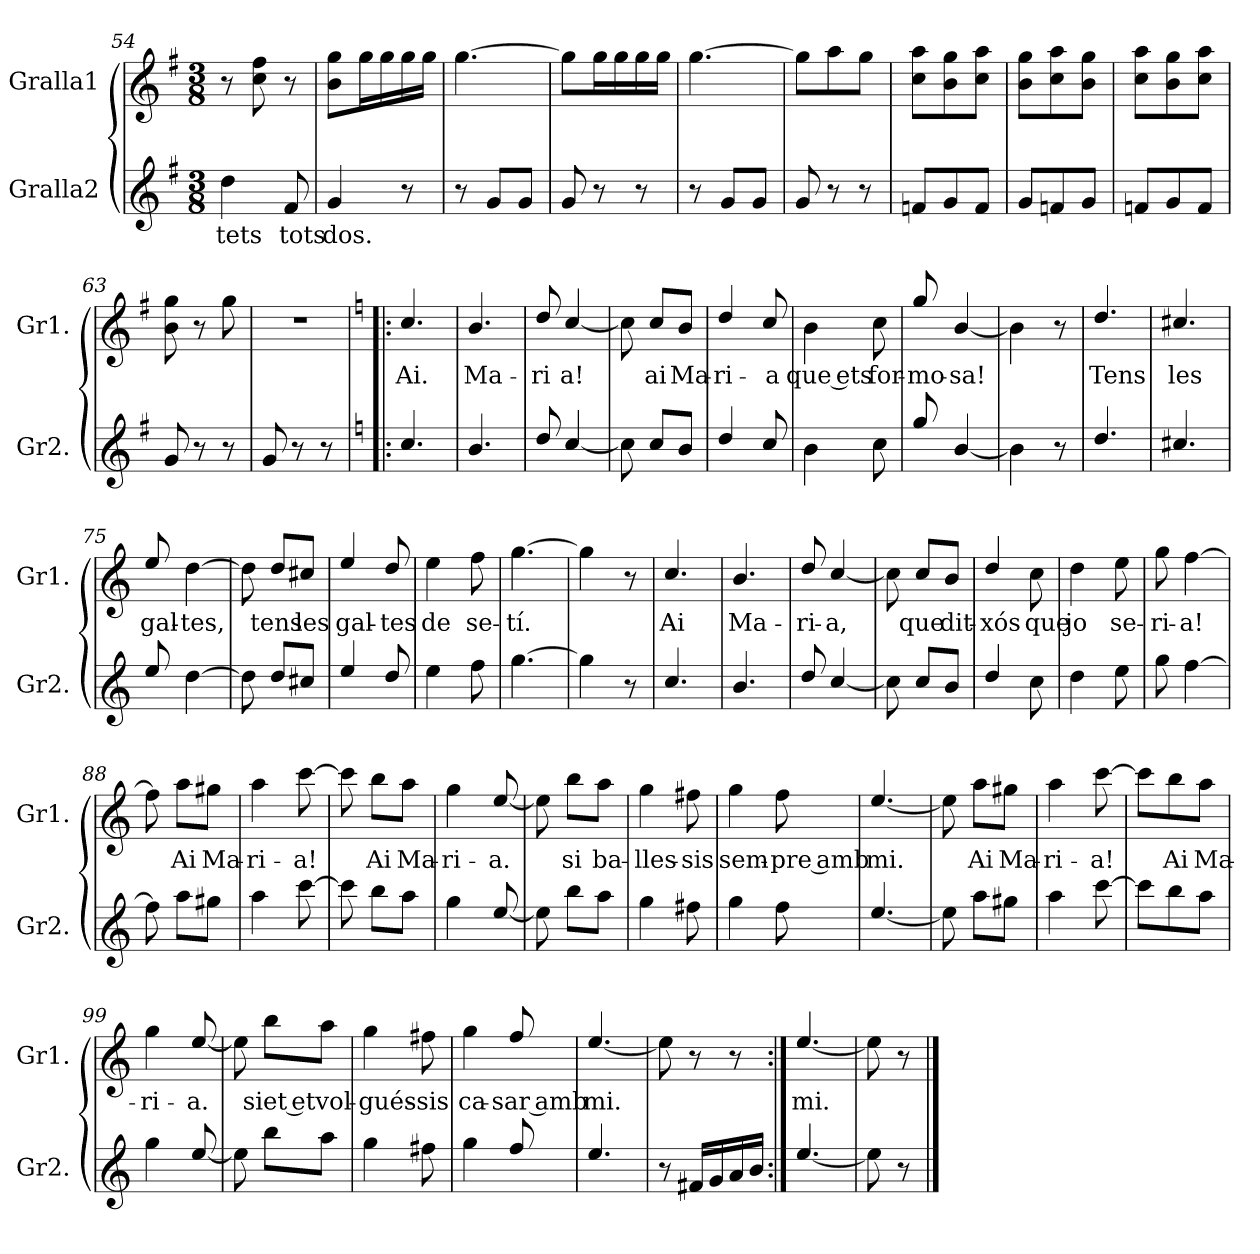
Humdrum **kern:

**kern	**text	**kern	**text
*part2	*part2	*part1	*part1
*staff2	*staff2	*staff1	*staff1
*I"Gralla2	*	*I"Gralla1	*
*I'Gr2.	*	*I'Gr1.	*
*clefG2	*	*clefG2	*
*k[f#]	*	*k[f#]	*
*M3/8	*	*M3/8	*
=54	=54	=54	=54
!	!LO:LY:b	!	!
4dd\	-tets	8r	.
.	.	8cc\ 8ff#\	.
!	!LO:LY:b	!	!
8f#/	tots	8r	.
=55	=55	=55	=55
!	!LO:LY:b	!	!
4g/	dos.	8b\ 8gg\L	.
.	.	16gg\L	.
.	.	16gg\	.
8r	.	16gg\	.
.	.	16gg\JJ	.
!!LO:PB:g=z
=56	=56	=56	=56
8r	.	[4.gg\	.
8g/L	.	.	.
8g/J	.	.	.
=57	=57	=57	=57
8g/	.	8gg\L]	.
8r	.	16gg\L	.
.	.	16gg\	.
8r	.	16gg\	.
.	.	16gg\JJ	.
=58	=58	=58	=58
8r	.	[4.gg\	.
8g/L	.	.	.
8g/J	.	.	.
=59	=59	=59	=59
8g/	.	8gg\L]	.
8r	.	8aa\	.
8r	.	8gg\J	.
=60	=60	=60	=60
8fn/L	.	8cc\ 8aa\L	.
8g/	.	8b\ 8gg\	.
8f/J	.	8cc\ 8aa\J	.
=61	=61	=61	=61
8g/L	.	8b\ 8gg\L	.
8fn/	.	8cc\ 8aa\	.
8g/J	.	8b\ 8gg\J	.
=62	=62	=62	=62
8fn/L	.	8cc\ 8aa\L	.
8g/	.	8b\ 8gg\	.
8f/J	.	8cc\ 8aa\J	.
=63	=63	=63	=63
8g/	.	8b\ 8gg\	.
8r	.	8r	.
8r	.	8gg\	.
=64	=64	=64	=64
8g/	.	4.r	.
8r	.	.	.
8r	.	.	.
=65!|:	=65!|:	=65!|:	=65!|:
*k[]	*	*k[]	*
!	!	!	!LO:LY:b
4.cc/	.	4.cc/	Ai.
!!LO:LB:g=z
=66	=66	=66	=66
!	!	!	!LO:LY:b
4.b/	.	4.b/	Ma-
=67	=67	=67	=67
!	!	!	!LO:LY:b
8dd/	.	8dd/	-ri
!	!	!	!LO:LY:b
[4cc/	.	[4cc/	a!
=68	=68	=68	=68
8cc\]	.	8cc\]	.
!	!	!	!LO:LY:b
8cc/L	.	8cc/L	ai
!	!	!	!LO:LY:b
8b/J	.	8b/J	Ma-
=69	=69	=69	=69
!	!	!	!LO:LY:b
4dd/	.	4dd/	-ri-
!	!	!	!LO:LY:b
8cc/	.	8cc/	-a
=70	=70	=70	=70
!	!	!	!LO:LY:b
4b\	.	4b\	que ets
!	!	!	!LO:LY:b
8cc\	.	8cc\	for-
=71	=71	=71	=71
!	!	!	!LO:LY:b
8gg/	.	8gg/	-mo-
!	!	!	!LO:LY:b
[4b/	.	[4b/	-sa!
=72	=72	=72	=72
4b\]	.	4b\]	.
8r	.	8r	.
=73	=73	=73	=73
!	!	!	!LO:LY:b
4.dd/	.	4.dd/	Tens
=74	=74	=74	=74
!	!	!	!LO:LY:b
4.cc#X/	.	4.cc#X/	les
=75	=75	=75	=75
!	!	!	!LO:LY:b
8ee/	.	8ee/	gal-
!	!	!	!LO:LY:b
[4dd\	.	[4dd\	-tes,
=76	=76	=76	=76
8dd\]	.	8dd\]	.
!	!	!	!LO:LY:b
8dd/L	.	8dd/L	tens
!	!	!	!LO:LY:b
8cc#X/J	.	8cc#X/J	les
!!LO:LB:g=z
=77	=77	=77	=77
!	!	!	!LO:LY:b
4ee/	.	4ee/	gal-
!	!	!	!LO:LY:b
8dd/	.	8dd/	-tes
=78	=78	=78	=78
!	!	!	!LO:LY:b
4ee\	.	4ee\	de
!	!	!	!LO:LY:b
8ff\	.	8ff\	se-
=79	=79	=79	=79
!	!	!	!LO:LY:b
[4.gg\	.	[4.gg\	-tí.
=80	=80	=80	=80
4gg\]	.	4gg\]	.
8r	.	8r	.
=81	=81	=81	=81
!	!	!	!LO:LY:b
4.cc/	.	4.cc/	Ai
=82	=82	=82	=82
!	!	!	!LO:LY:b
4.b/	.	4.b/	Ma-
=83	=83	=83	=83
!	!	!	!LO:LY:b
8dd/	.	8dd/	-ri-
!	!	!	!LO:LY:b
[4cc/	.	[4cc/	-a,
=84	=84	=84	=84
8cc\]	.	8cc\]	.
!	!	!	!LO:LY:b
8cc/L	.	8cc/L	que
!	!	!	!LO:LY:b
8b/J	.	8b/J	dit-
=85	=85	=85	=85
!	!	!	!LO:LY:b
4dd/	.	4dd/	-xós
!	!	!	!LO:LY:b
8cc\	.	8cc\	que
=86	=86	=86	=86
!	!	!	!LO:LY:b
4dd\	.	4dd\	jo
!	!	!	!LO:LY:b
8ee\	.	8ee\	se-
=87	=87	=87	=87
!	!	!	!LO:LY:b
8gg\	.	8gg\	-ri-
!	!	!	!LO:LY:b
[4ff\	.	[4ff\	-a!
=88	=88	=88	=88
8ff\]	.	8ff\]	.
!	!	!	!LO:LY:b
8aa\L	.	8aa\L	Ai
!	!	!	!LO:LY:b
8gg#X\J	.	8gg#X\J	Ma-
!!LO:LB:g=z
=89	=89	=89	=89
!	!	!	!LO:LY:b
4aa\	.	4aa\	-ri-
!	!	!	!LO:LY:b
[8ccc\	.	[8ccc\	-a!
=90	=90	=90	=90
8ccc\]	.	8ccc\]	.
!	!	!	!LO:LY:b
8bb\L	.	8bb\L	Ai
!	!	!	!LO:LY:b
8aa\J	.	8aa\J	Ma-
=91	=91	=91	=91
!	!	!	!LO:LY:b
4gg\	.	4gg\	-ri-
!	!	!	!LO:LY:b
[8ee/	.	[8ee/	-a.
=92	=92	=92	=92
8ee\]	.	8ee\]	.
!	!	!	!LO:LY:b
8bb\L	.	8bb\L	si
!	!	!	!LO:LY:b
8aa\J	.	8aa\J	ba-
=93	=93	=93	=93
!	!	!	!LO:LY:b
4gg\	.	4gg\	-lles-
!	!	!	!LO:LY:b
8ff#X\	.	8ff#X\	-sis
=94	=94	=94	=94
!	!	!	!LO:LY:b
4gg\	.	4gg\	sem-
!	!	!	!LO:LY:b
8ff\	.	8ff\	pre amb
=95	=95	=95	=95
!	!	!	!LO:LY:b
[4.ee/	.	[4.ee/	mi.
=96	=96	=96	=96
8ee\]	.	8ee\]	.
!	!	!	!LO:LY:b
8aa\L	.	8aa\L	Ai
!	!	!	!LO:LY:b
8gg#X\J	.	8gg#X\J	Ma-
=97	=97	=97	=97
!	!	!	!LO:LY:b
4aa\	.	4aa\	-ri-
!	!	!	!LO:LY:b
[8ccc\	.	[8ccc\	-a!
=98	=98	=98	=98
8ccc\L]	.	8ccc\L]	.
!	!	!	!LO:LY:b
8bb\	.	8bb\	Ai
!	!	!	!LO:LY:b
8aa\J	.	8aa\J	Ma-
!!LO:LB:g=z
=99	=99	=99	=99
!	!	!	!LO:LY:b
4gg\	.	4gg\	-ri-
!	!	!	!LO:LY:b
[8ee/	.	[8ee/	-a.
=100	=100	=100	=100
8ee\]	.	8ee\]	.
!	!	!	!LO:LY:b
8bb\L	.	8bb\L	siet et
!	!	!	!LO:LY:b
8aa\J	.	8aa\J	vol-
=101	=101	=101	=101
!	!	!	!LO:LY:b
4gg\	.	4gg\	-gués-
!	!	!	!LO:LY:b
8ff#X\	.	8ff#X\	-sis
=102	=102	=102	=102
!	!	!	!LO:LY:b
4gg\	.	4gg\	ca-
!	!	!	!LO:LY:b
8ff/	.	8ff/	sar amb
=103	=103	=103	=103
!	!	!	!LO:LY:b
4.ee/	.	[4.ee/	mi.
=104	=104	=104	=104
8r	.	8ee\]	.
16f#X/LL	.	8r	.
16g/	.	.	.
16a/	.	8r	.
16b/JJ	.	.	.
=105:|!	=105:|!	=105:|!	=105:|!
!	!	!	!LO:LY:b
[4.ee/	.	[4.ee/	mi.
=106	=106	=106	=106
8ee\]	.	8ee\]	.
8r	.	8r	.
==	==	==	==
*-	*-	*-	*-
